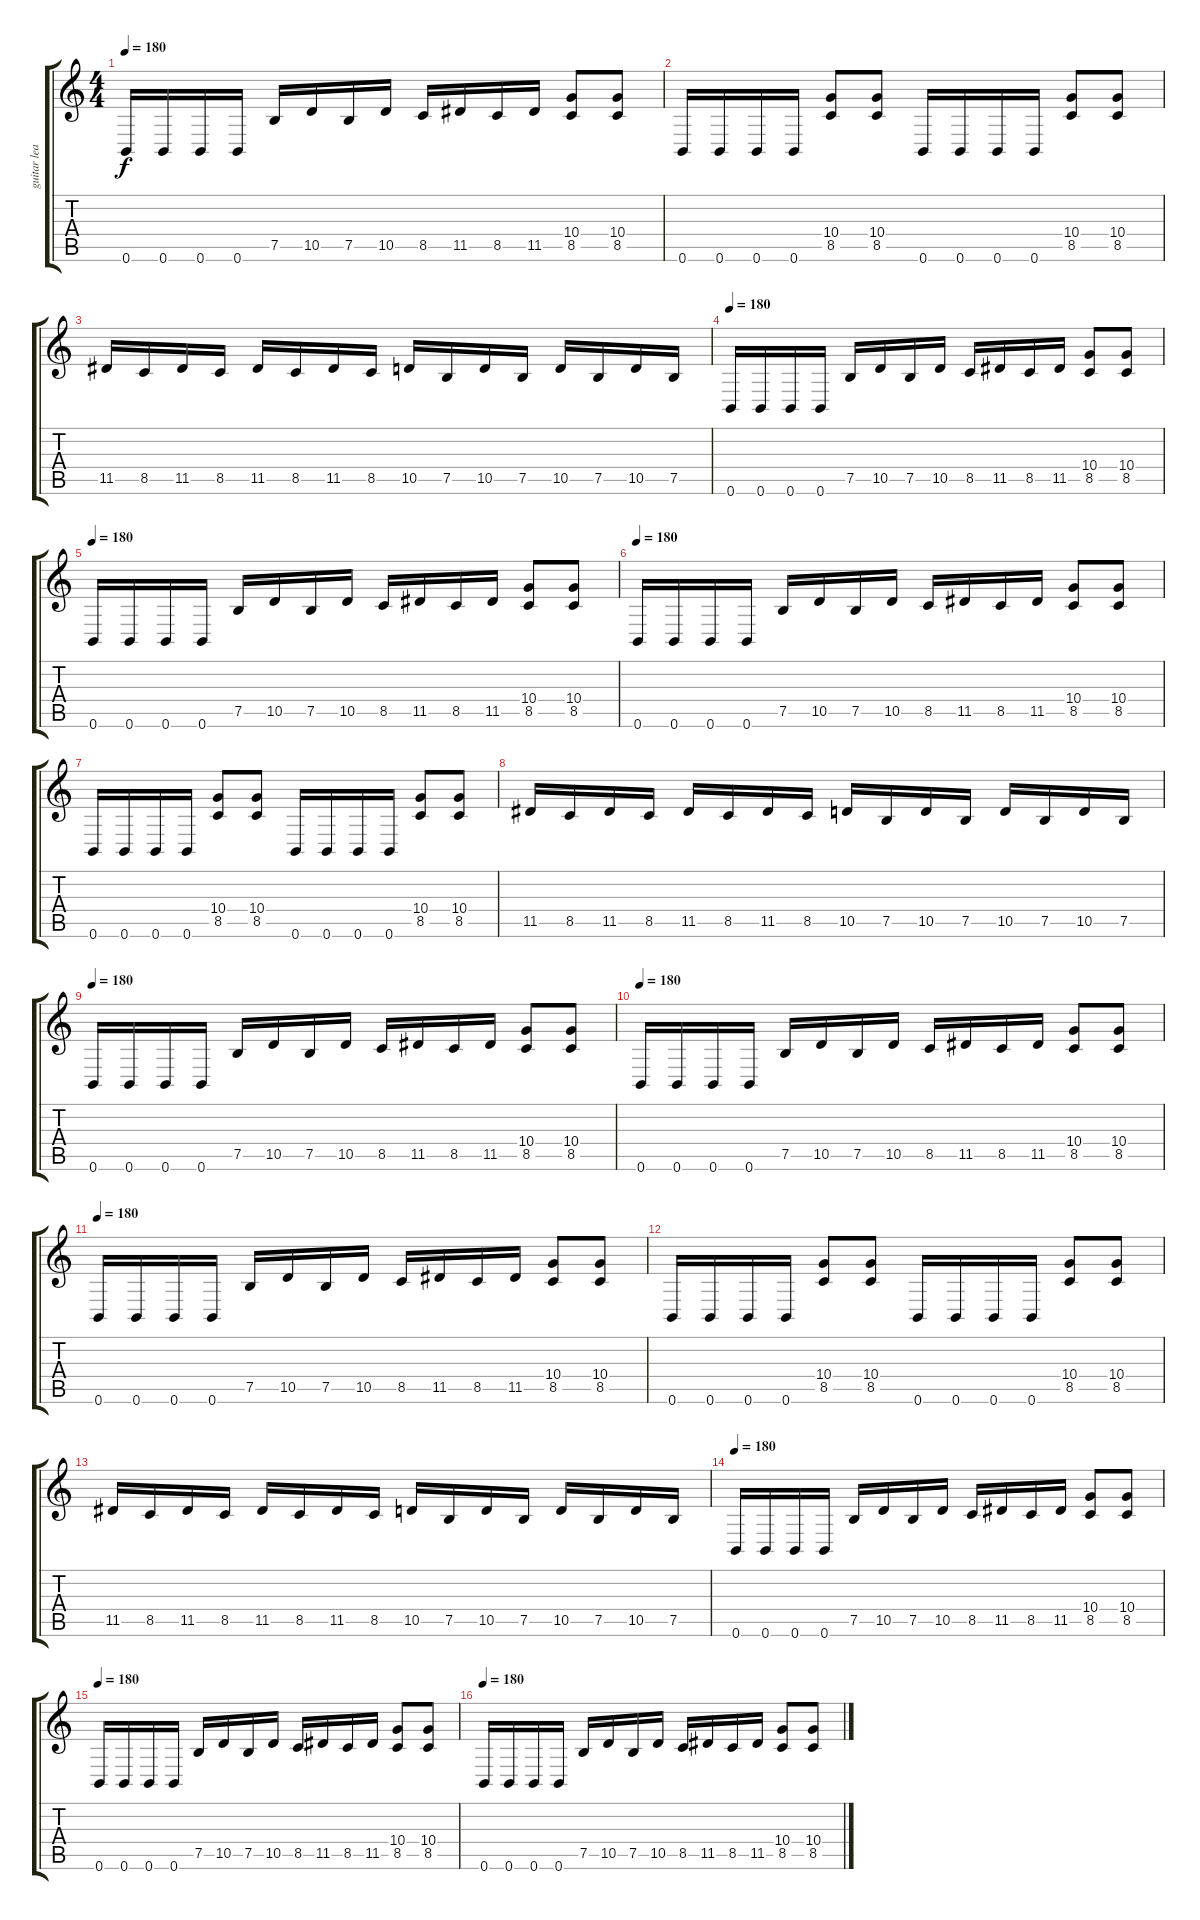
\track ("guitar lead" "guitar lea") {instrument distortionguitar}
\staff {score tabs}
\tuning (B3 Gb3 D3 A2 E2 B1) {hide}
\ts (4 4)
\tempo 180
\clef g2
\ks c
0.6.16{dy f} 0.6.16 0.6.16 0.6.16 7.5.16 10.5.16 7.5.16 10.5.16 8.5.16 11.5.16 8.5.16 11.5.16 (10.4 8.5).8 (10.4 8.5).8 |
0.6.16 0.6.16 0.6.16 0.6.16 (10.4 8.5).8 (10.4 8.5).8 0.6.16 0.6.16 0.6.16 0.6.16 (10.4 8.5).8 (10.4 8.5).8 |
11.5.16 8.5.16 11.5.16 8.5.16 11.5.16 8.5.16 11.5.16 8.5.16 10.5.16 7.5.16 10.5.16 7.5.16 10.5.16 7.5.16 10.5.16 7.5.16 |
\tempo 180
0.6.16 0.6.16 0.6.16 0.6.16 7.5.16 10.5.16 7.5.16 10.5.16 8.5.16 11.5.16 8.5.16 11.5.16 (10.4 8.5).8 (10.4 8.5).8 |
\tempo 180
0.6.16 0.6.16 0.6.16 0.6.16 7.5.16 10.5.16 7.5.16 10.5.16 8.5.16 11.5.16 8.5.16 11.5.16 (10.4 8.5).8 (10.4 8.5).8 |
\tempo 180
0.6.16 0.6.16 0.6.16 0.6.16 7.5.16 10.5.16 7.5.16 10.5.16 8.5.16 11.5.16 8.5.16 11.5.16 (10.4 8.5).8 (10.4 8.5).8 |
0.6.16 0.6.16 0.6.16 0.6.16 (10.4 8.5).8 (10.4 8.5).8 0.6.16 0.6.16 0.6.16 0.6.16 (10.4 8.5).8 (10.4 8.5).8 |
11.5.16 8.5.16 11.5.16 8.5.16 11.5.16 8.5.16 11.5.16 8.5.16 10.5.16 7.5.16 10.5.16 7.5.16 10.5.16 7.5.16 10.5.16 7.5.16 |
\tempo 180
0.6.16 0.6.16 0.6.16 0.6.16 7.5.16 10.5.16 7.5.16 10.5.16 8.5.16 11.5.16 8.5.16 11.5.16 (10.4 8.5).8 (10.4 8.5).8 |
\tempo 180
0.6.16 0.6.16 0.6.16 0.6.16 7.5.16 10.5.16 7.5.16 10.5.16 8.5.16 11.5.16 8.5.16 11.5.16 (10.4 8.5).8 (10.4 8.5).8 |
\tempo 180
0.6.16 0.6.16 0.6.16 0.6.16 7.5.16 10.5.16 7.5.16 10.5.16 8.5.16 11.5.16 8.5.16 11.5.16 (10.4 8.5).8 (10.4 8.5).8 |
0.6.16 0.6.16 0.6.16 0.6.16 (10.4 8.5).8 (10.4 8.5).8 0.6.16 0.6.16 0.6.16 0.6.16 (10.4 8.5).8 (10.4 8.5).8 |
11.5.16 8.5.16 11.5.16 8.5.16 11.5.16 8.5.16 11.5.16 8.5.16 10.5.16 7.5.16 10.5.16 7.5.16 10.5.16 7.5.16 10.5.16 7.5.16 |
\tempo 180
0.6.16 0.6.16 0.6.16 0.6.16 7.5.16 10.5.16 7.5.16 10.5.16 8.5.16 11.5.16 8.5.16 11.5.16 (10.4 8.5).8 (10.4 8.5).8 |
\tempo 180
0.6.16 0.6.16 0.6.16 0.6.16 7.5.16 10.5.16 7.5.16 10.5.16 8.5.16 11.5.16 8.5.16 11.5.16 (10.4 8.5).8 (10.4 8.5).8 |
\tempo 180
0.6.16 0.6.16 0.6.16 0.6.16 7.5.16 10.5.16 7.5.16 10.5.16 8.5.16 11.5.16 8.5.16 11.5.16 (10.4 8.5).8 (10.4 8.5).8
